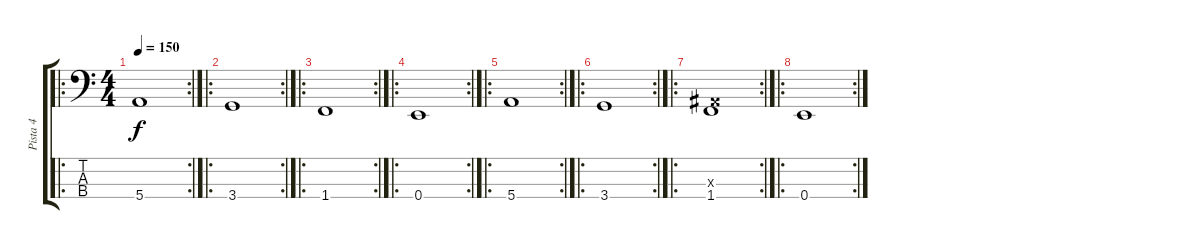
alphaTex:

\track ("Pista 4" "Pista 4") {instrument slapbass1}
\staff {score tabs}
\tuning (G2 D2 A1 E1) {hide}
\ro
\rc 2
\ts (4 4)
\tempo 150
\clef f4
\ks c
5.4.1{dy f instrument slapbass1} |
\ro
\rc 2
3.4.1 |
\ro
\rc 2
1.4.1 |
\ro
\rc 2
0.4.1 |
\ro
\rc 2
5.4.1 |
\ro
\rc 2
3.4.1 |
\ro
\rc 2
(1.3{x} 1.4).1 |
\ro
\rc 2
0.4.1
